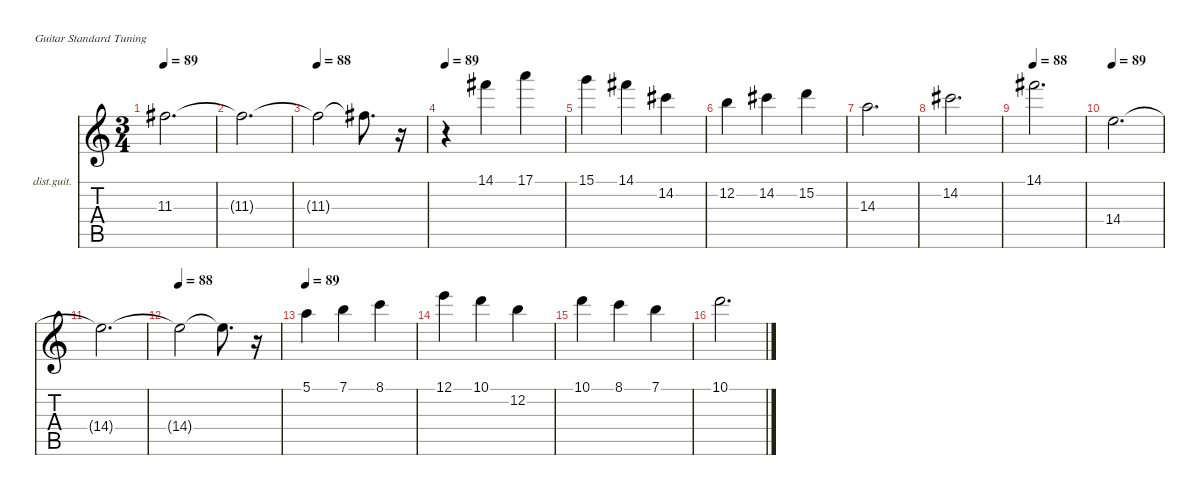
\defaultSystemsLayout 4
\hideDynamics
\bracketExtendMode nobrackets
\firstSystemTrackNameOrientation horizontal
\otherSystemsTrackNameOrientation horizontal
\track ("Melody" "dist.guit.") {instrument distortionguitar}
\staff {score tabs}
\tuning (E4 B3 G3 D3 A2 E2)
\ts (3 4)
\tempo 89
\clef g2
\ks c
11.3{t acc #}.2{d dy f beam Down} |
11.3{t acc #}.2{d beam Down} |
\tempo 88
11.3{t acc #}.2{beam Down} 11.3{t acc #}.8{d beam Down} r.16{beam Down} |
\tempo 89
r.4{beam Down} 14.1{acc #}.4{dy mp beam Down} 17.1.4{beam Down} |
15.1.4{beam Down} 14.1{acc #}.4{beam Down} 14.2{acc #}.4{beam Down} |
12.2.4{dy mf beam Down} 14.2{acc #}.4{beam Down} 15.2.4{beam Down} |
14.3.2{d beam Down} |
14.2{acc #}.2{d beam Down} |
\tempo 88
14.1{acc #}.2{d dy mp beam Down} |
\tempo 89
14.4.2{d beam Down} |
14.4{t}.2{d dy f beam Down} |
\tempo 88
14.4{t}.2{beam Down} 14.4{t}.8{d beam Down} r.16{beam Down} |
\tempo 89
5.1.4{dy mp beam Down} 7.1.4{beam Down} 8.1.4{beam Down} |
12.1.4{beam Down} 10.1.4{beam Down} 12.2.4{beam Down} |
10.1.4{dy mf beam Down} 8.1.4{beam Down} 7.1.4{beam Down} |
10.1.2{d beam Down}
